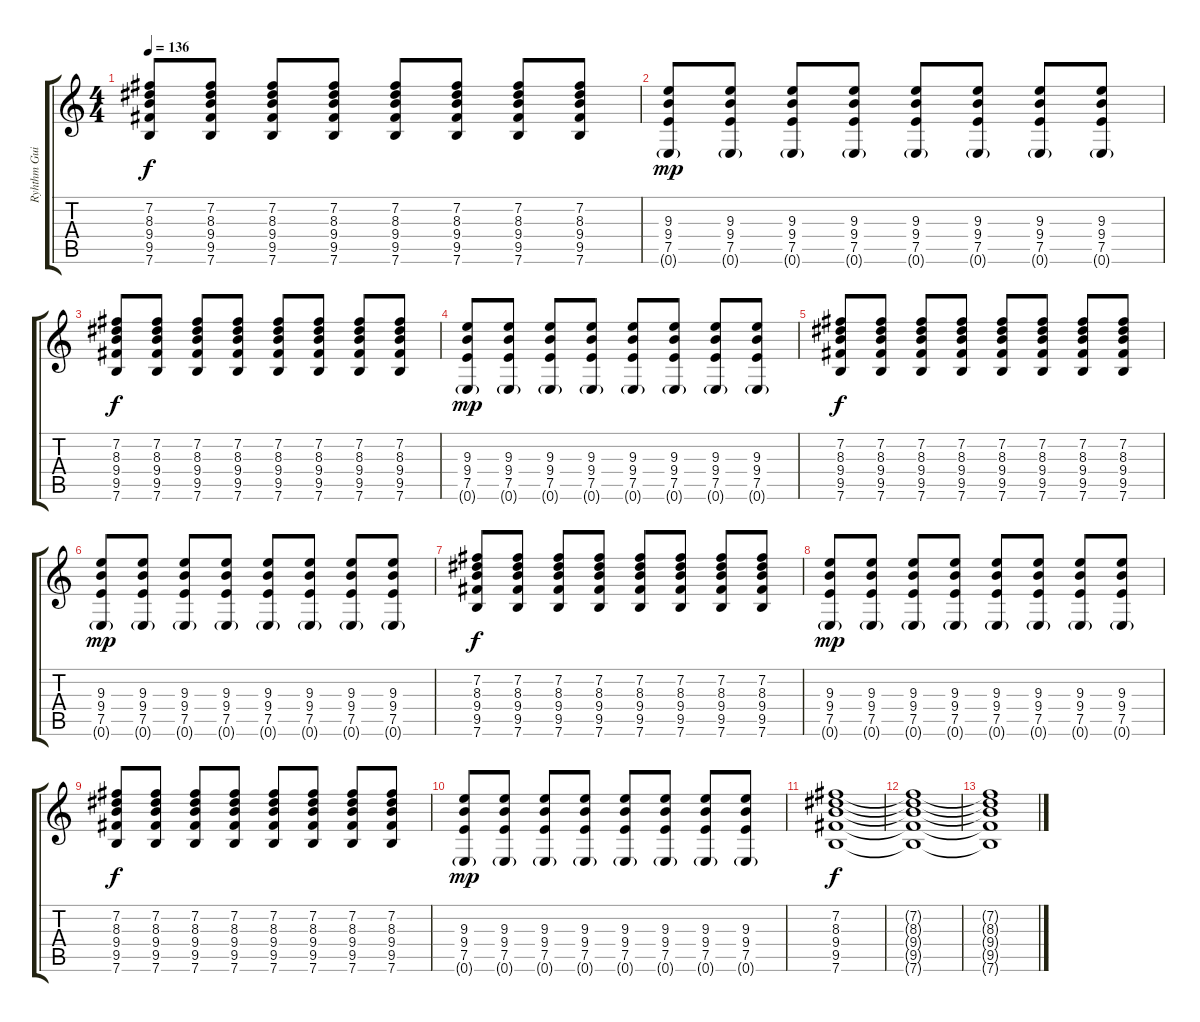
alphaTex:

\track ("Ryhthm Guitar 1" "Ryhthm Gui") {instrument overdrivenguitar}
\staff {score tabs}
\tuning (E4 B3 G3 D3 A2 E2) {hide}
\ts (4 4)
\tempo 136
\clef g2
\ks c
(7.2 8.3 9.4 9.5 7.6).8{dy f} (7.2 8.3 9.4 9.5 7.6).8 (7.2 8.3 9.4 9.5 7.6).8 (7.2 8.3 9.4 9.5 7.6).8 (7.2 8.3 9.4 9.5 7.6).8 (7.2 8.3 9.4 9.5 7.6).8 (7.2 8.3 9.4 9.5 7.6).8 (7.2 8.3 9.4 9.5 7.6).8 |
(9.3 9.4 7.5 0.6{g}).8{dy mp} (9.3 9.4 7.5 0.6{g}).8 (9.3 9.4 7.5 0.6{g}).8 (9.3 9.4 7.5 0.6{g}).8 (9.3 9.4 7.5 0.6{g}).8 (9.3 9.4 7.5 0.6{g}).8 (9.3 9.4 7.5 0.6{g}).8 (9.3 9.4 7.5 0.6{g}).8 |
(7.2 8.3 9.4 9.5 7.6).8{dy f} (7.2 8.3 9.4 9.5 7.6).8 (7.2 8.3 9.4 9.5 7.6).8 (7.2 8.3 9.4 9.5 7.6).8 (7.2 8.3 9.4 9.5 7.6).8 (7.2 8.3 9.4 9.5 7.6).8 (7.2 8.3 9.4 9.5 7.6).8 (7.2 8.3 9.4 9.5 7.6).8 |
(9.3 9.4 7.5 0.6{g}).8{dy mp} (9.3 9.4 7.5 0.6{g}).8 (9.3 9.4 7.5 0.6{g}).8 (9.3 9.4 7.5 0.6{g}).8 (9.3 9.4 7.5 0.6{g}).8 (9.3 9.4 7.5 0.6{g}).8 (9.3 9.4 7.5 0.6{g}).8 (9.3 9.4 7.5 0.6{g}).8 |
(7.2 8.3 9.4 9.5 7.6).8{dy f} (7.2 8.3 9.4 9.5 7.6).8 (7.2 8.3 9.4 9.5 7.6).8 (7.2 8.3 9.4 9.5 7.6).8 (7.2 8.3 9.4 9.5 7.6).8 (7.2 8.3 9.4 9.5 7.6).8 (7.2 8.3 9.4 9.5 7.6).8 (7.2 8.3 9.4 9.5 7.6).8 |
(9.3 9.4 7.5 0.6{g}).8{dy mp} (9.3 9.4 7.5 0.6{g}).8 (9.3 9.4 7.5 0.6{g}).8 (9.3 9.4 7.5 0.6{g}).8 (9.3 9.4 7.5 0.6{g}).8 (9.3 9.4 7.5 0.6{g}).8 (9.3 9.4 7.5 0.6{g}).8 (9.3 9.4 7.5 0.6{g}).8 |
(7.2 8.3 9.4 9.5 7.6).8{dy f} (7.2 8.3 9.4 9.5 7.6).8 (7.2 8.3 9.4 9.5 7.6).8 (7.2 8.3 9.4 9.5 7.6).8 (7.2 8.3 9.4 9.5 7.6).8 (7.2 8.3 9.4 9.5 7.6).8 (7.2 8.3 9.4 9.5 7.6).8 (7.2 8.3 9.4 9.5 7.6).8 |
(9.3 9.4 7.5 0.6{g}).8{dy mp} (9.3 9.4 7.5 0.6{g}).8 (9.3 9.4 7.5 0.6{g}).8 (9.3 9.4 7.5 0.6{g}).8 (9.3 9.4 7.5 0.6{g}).8 (9.3 9.4 7.5 0.6{g}).8 (9.3 9.4 7.5 0.6{g}).8 (9.3 9.4 7.5 0.6{g}).8 |
(7.2 8.3 9.4 9.5 7.6).8{dy f} (7.2 8.3 9.4 9.5 7.6).8 (7.2 8.3 9.4 9.5 7.6).8 (7.2 8.3 9.4 9.5 7.6).8 (7.2 8.3 9.4 9.5 7.6).8 (7.2 8.3 9.4 9.5 7.6).8 (7.2 8.3 9.4 9.5 7.6).8 (7.2 8.3 9.4 9.5 7.6).8 |
(9.3 9.4 7.5 0.6{g}).8{dy mp} (9.3 9.4 7.5 0.6{g}).8 (9.3 9.4 7.5 0.6{g}).8 (9.3 9.4 7.5 0.6{g}).8 (9.3 9.4 7.5 0.6{g}).8 (9.3 9.4 7.5 0.6{g}).8 (9.3 9.4 7.5 0.6{g}).8 (9.3 9.4 7.5 0.6{g}).8 |
(7.2 8.3 9.4 9.5 7.6).1{dy f} |
(7.2{t} 8.3{t} 9.4{t} 9.5{t} 7.6{t}).1 |
(7.2{t} 8.3{t} 9.4{t} 9.5{t} 7.6{t}).1
